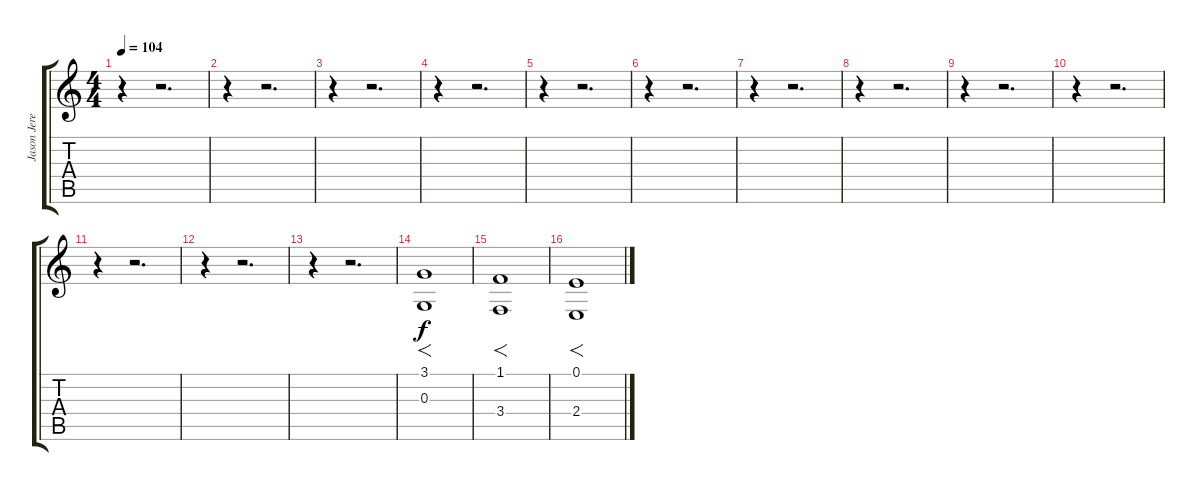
\track ("Jason Jeremy Freese(keyboard)" "Jason Jere") {instrument brightacousticpiano}
\staff {score tabs}
\tuning (E4 B3 G3 D3 A2 E2) {hide}
\ts (4 4)
\tempo 104
\clef g2
\ks c
r.4{dy f instrument brightacousticpiano} r.2{d} |
r.4 r.2{d} |
r.4 r.2{d} |
r.4 r.2{d} |
r.4 r.2{d} |
r.4 r.2{d} |
r.4 r.2{d} |
r.4 r.2{d} |
r.4 r.2{d} |
r.4 r.2{d} |
r.4 r.2{d} |
r.4 r.2{d} |
r.4 r.2{d} |
(3.1 0.3).1{f} |
(1.1 3.4).1{f} |
(0.1 2.4).1{f}
